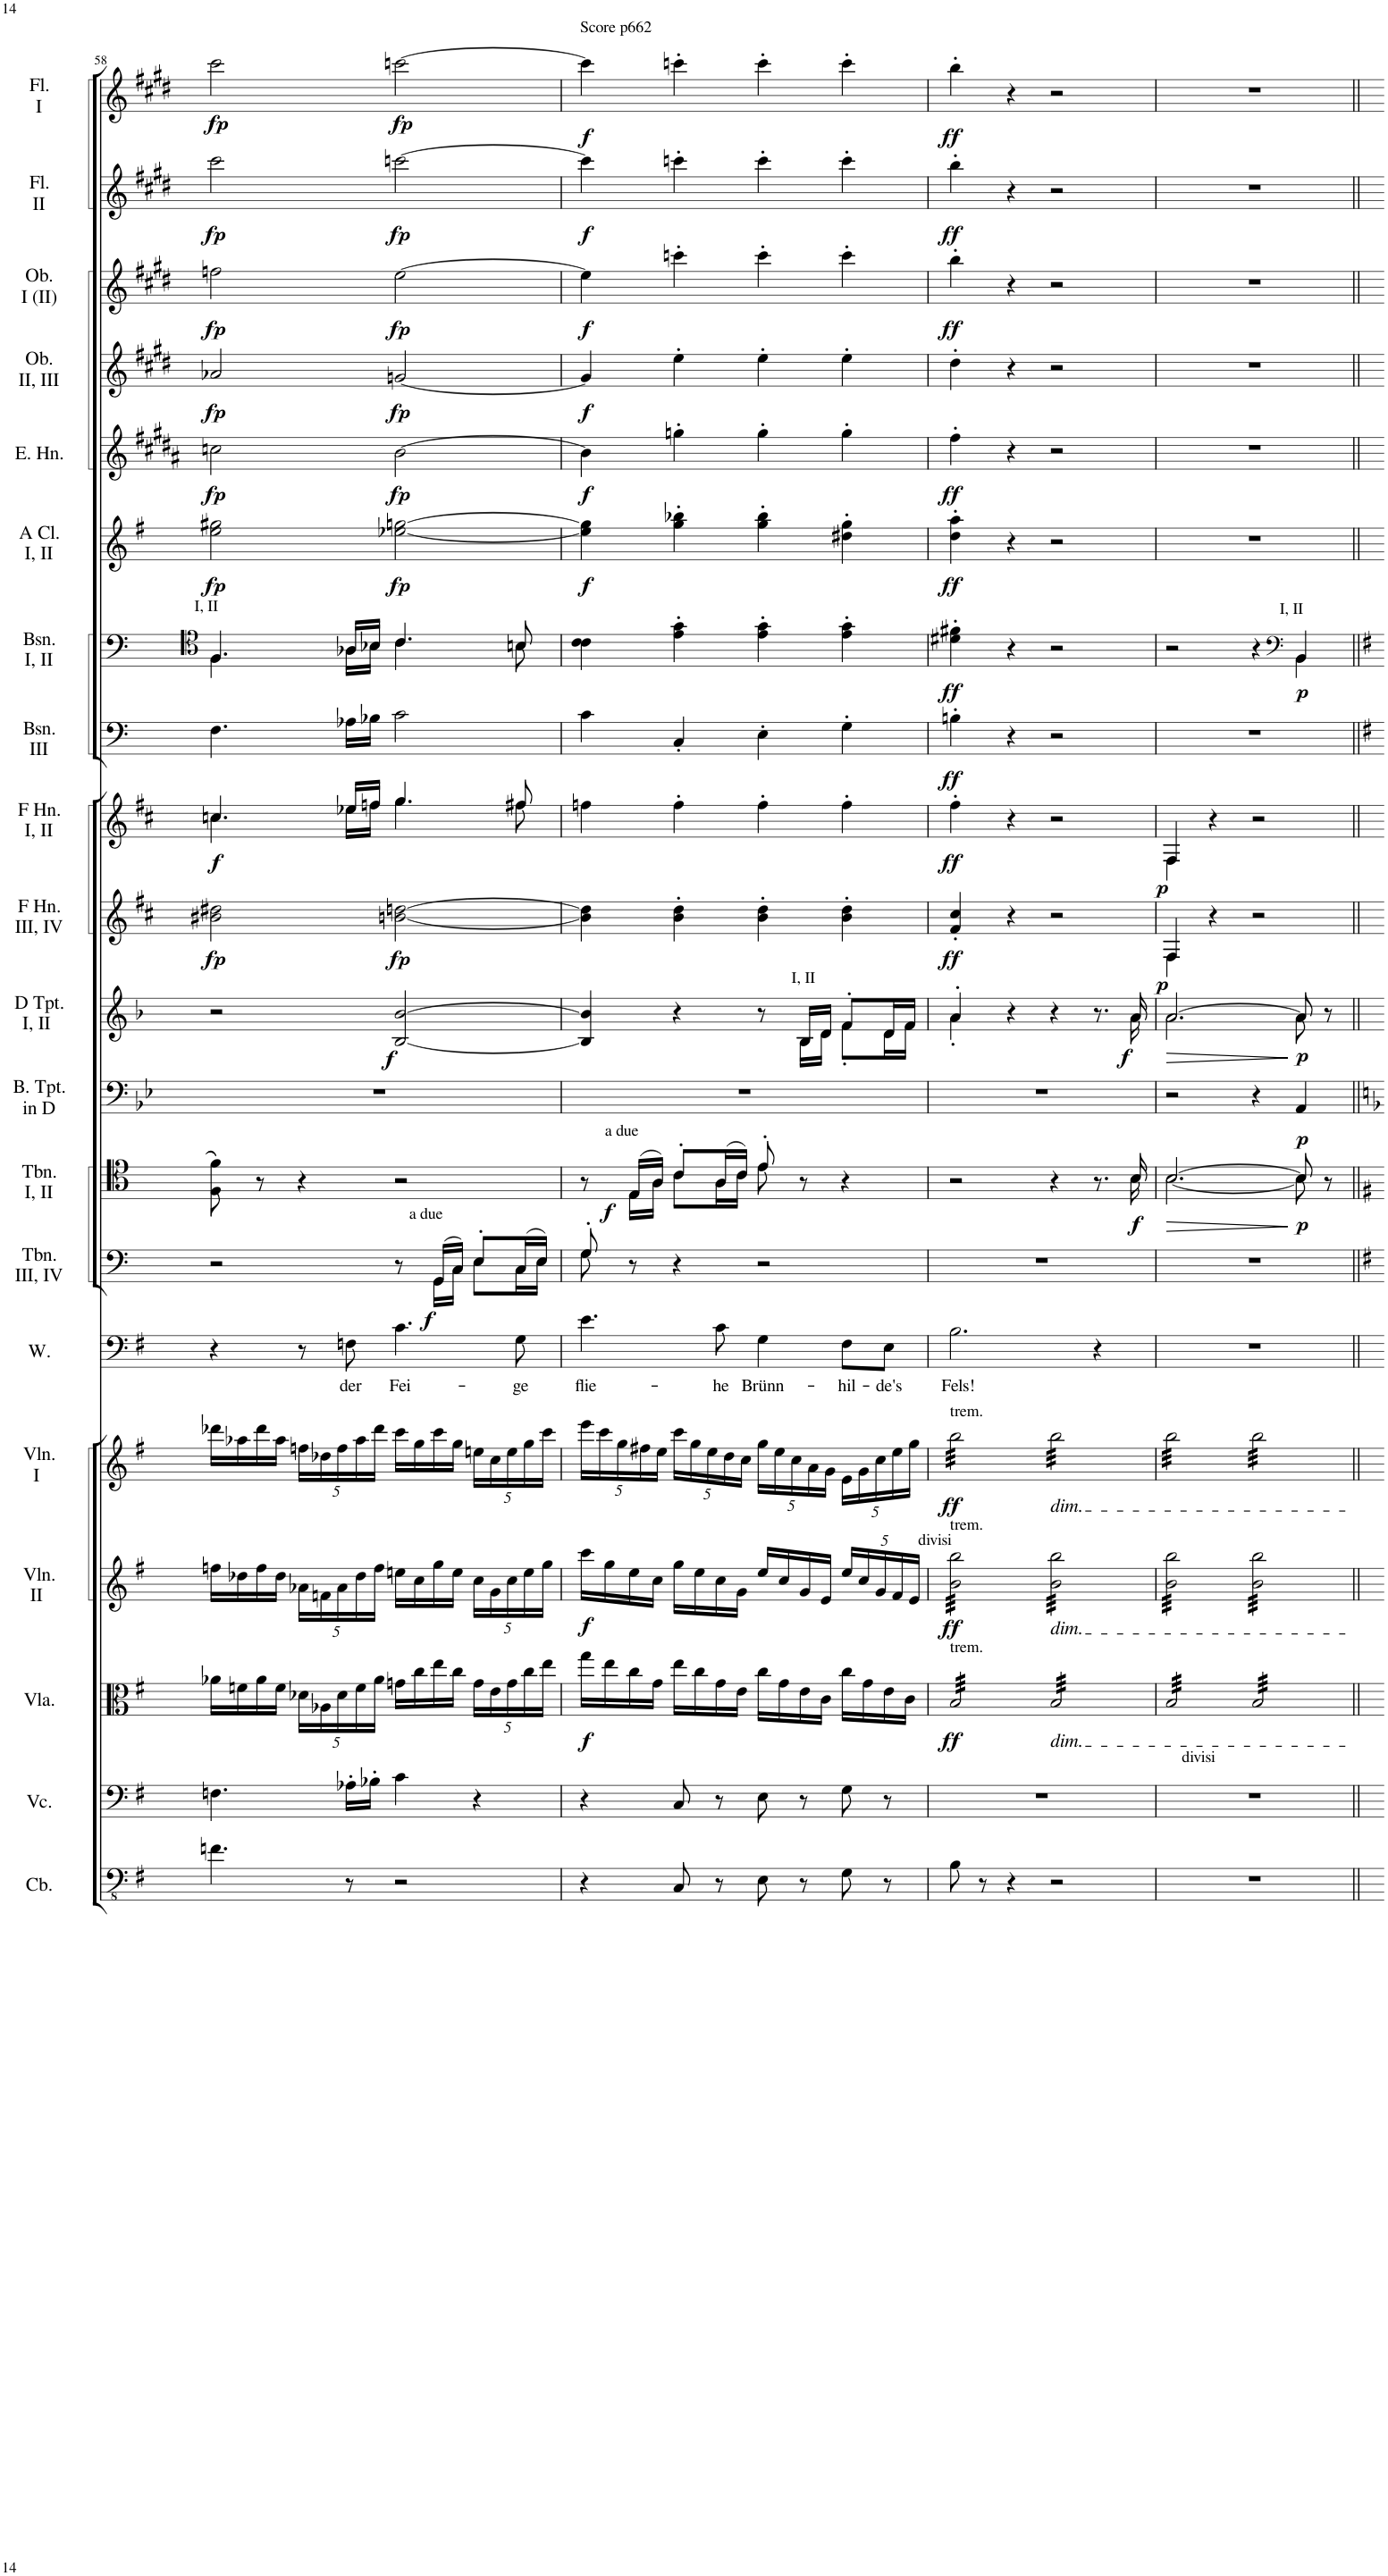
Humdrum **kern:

**kern	**text	**kern	**kern	**kern	**dynam	**kern	**dynam	**kern	**dynam	**kern	**text	**kern	**dynam	**kern	**dynam	**kern	**dynam	**kern	**dynam	**kern	**dynam	**kern	**dynam	**kern	**dynam	**kern	**dynam	**kern	**dynam	**kern	**dynam	**kern	**dynam	**kern	**dynam	**kern	**dynam	**kern	**dynam
*part21	*part21	*part20	*part19	*part18	*part18	*part17	*part17	*part16	*part16	*part15	*part15	*part14	*part14	*part13	*part13	*part12	*part12	*part11	*part11	*part10	*part10	*part9	*part9	*part8	*part8	*part7	*part7	*part6	*part6	*part5	*part5	*part4	*part4	*part3	*part3	*part2	*part2	*part1	*part1
*staff21	*staff21	*staff20	*staff19	*staff18	*staff18	*staff17	*staff17	*staff16	*staff16	*staff15	*staff15	*staff14	*staff14	*staff13	*staff13	*staff12	*staff12	*staff11	*staff11	*staff10	*staff10	*staff9	*staff9	*staff8	*staff8	*staff7	*staff7	*staff6	*staff6	*staff5	*staff5	*staff4	*staff4	*staff3	*staff3	*staff2	*staff2	*staff1	*staff1
*I"Bassoon (Wotan)	*	*I"Contrabass	*I"Violoncello	*I"Viola	*	*I"Violin II	*	*I"Violin I	*	*I"Wotan	*	*I"Trombone III, IV	*	*I"Trombone I, II	*	*I"Bass Trumpet in D	*	*I"D Trumpet I, II	*	*I"Horn in F III, IV	*	*I"Horn in F I, II	*	*I"Bassoon III	*	*I"Bassoon I, II	*	*I"Clarinet in A I, II	*	*I"English Horn	*	*I"Oboe II, III	*	*I"Oboe I (II)	*	*I"Flute II	*	*I"Flute I	*
*I'Bsn. (W)	*	*I'Cb.	*I'Vc.	*I'Vla.	*	*I'Vln. II	*	*I'Vln. I	*	*I'W.	*	*I'Tbn. III, IV	*	*I'Tbn. I, II	*	*I'B. Tpt. in D	*	*I'D Tpt. I, II	*	*	*	*	*	*I'Bsn. III	*	*I'Bsn. I, II	*	*	*	*I'E. Hn.	*	*I'Ob. II, III	*	*I'Ob. I (II)	*	*I'Fl. II	*	*I'Fl. I	*
!!LO:PB:g=z
*clefF4	*	*clefFv4	*clefF4	*clefC3	*	*clefG2	*	*clefG2	*	*clefF4	*	*clefF4	*	*clefC4	*	*clefF4	*	*clefG2	*	*clefG2	*	*clefG2	*	*clefF4	*	*clefC4	*	*clefG2	*	*clefG2	*	*clefG2	*	*clefG2	*	*clefG2	*	*clefG2	*
*	*	*	*	*	*	*	*	*	*	*	*	*	*	*	*	*Trd-1c-2	*	*Trd-1c-2	*	*Trd4c7	*	*Trd4c7	*	*	*	*	*	*Trd2c3	*	*Trd4c7	*	*	*	*	*	*	*	*	*
*k[f#c#g#d#]	*	*k[f#]	*k[f#]	*k[f#]	*	*k[f#]	*	*k[f#]	*	*k[f#]	*	*k[]	*	*k[]	*	*k[b-e-]	*	*k[b-]	*	*k[f#c#]	*	*k[f#c#]	*	*k[]	*	*k[]	*	*k[f#]	*	*k[f#c#g#d#a#]	*	*k[f#c#g#d#]	*	*k[f#c#g#d#]	*	*k[f#c#g#d#]	*	*k[f#c#g#d#]	*
*M4/4	*	*M4/4	*M4/4	*M4/4	*	*M4/4	*	*M4/4	*	*M4/4	*	*M4/4	*	*M4/4	*	*M4/4	*	*M4/4	*	*M4/4	*	*M4/4	*	*M4/4	*	*M4/4	*	*M4/4	*	*M4/4	*	*M4/4	*	*M4/4	*	*M4/4	*	*M4/4	*
*met(c)	*	*met(c)	*met(c)	*met(c)	*	*met(c)	*	*met(c)	*	*met(c)	*	*met(c)	*	*met(c)	*	*met(c)	*	*met(c)	*	*met(c)	*	*met(c)	*	*met(c)	*	*met(c)	*	*met(c)	*	*met(c)	*	*met(c)	*	*met(c)	*	*met(c)	*	*met(c)	*
=58	=58	=58	=58	=58	=58	=58	=58	=58	=58	=58	=58	=58	=58	=58	=58	=58	=58	=58	=58	=58	=58	=58	=58	=58	=58	=58	=58	=58	=58	=58	=58	=58	=58	=58	=58	=58	=58	=58	=58
*	*	*	*	*	*	*	*	*	*	*	*	*^	*	*	*	*	*	*	*	*	*	*^	*	*	*	*^	*	*	*	*	*	*	*	*	*	*	*	*	*
!	!	!	!	!	!	!	!	!	!	!	!	!	!	!	!	!	!	!	!	!	!	!	!	!	!	!	!	!LO:TX:a:t=I, II	!	!	!	!	!	!	!	!	!	!	!	!	!	!
!	!	!	!	!	!	!	!	!	!	!	!	!	!	!	!	!	!	!	!	!	!	!LO:DY:b	!	!	!LO:DY:b	!	!	!	!	!	!	!LO:DY:b	!	!LO:DY:b	!	!LO:DY:b	!	!LO:DY:b	!	!LO:DY:b	!	!LO:DY:b
4r	.	4.Fn\	4.Fn\	16a-X\LL	.	16ffn\LL	.	16ddd-X\LL	.	4r	.	2r	2ryy	.	8F\ 8f\	.	1r	.	2r	.	2b#X\ 2dd#X\	fp	4.ccn/	4.cc\	f	4.F\	.	4.F/	4.F\	.	2ee\ 2gg#X\	fp	2ccn\	fp	2a-X/	fp	2ffn\	fp	2ccc#\	fp	2ccc#\	fp
.	.	.	.	16fn\	.	16dd-X\	.	16aa-X\	.	.	.	.	.	.	.	.	.	.	.	.	.	.	.	.	.	.	.	.	.	.	.	.	.	.	.	.	.	.	.	.	.	.
.	.	.	.	16a-\	.	16ff\	.	16ddd-\	.	.	.	.	.	.	8r	.	.	.	.	.	.	.	.	.	.	.	.	.	.	.	.	.	.	.	.	.	.	.	.	.	.	.
.	.	.	.	16f\JJ	.	16dd-\JJ	.	16aa-\JJ	.	.	.	.	.	.	.	.	.	.	.	.	.	.	.	.	.	.	.	.	.	.	.	.	.	.	.	.	.	.	.	.	.	.
*	*	*	*	*Xbrackettup	*	*Xbrackettup	*	*Xbrackettup	*	*	*	*	*	*	*	*	*	*	*	*	*	*	*	*	*	*	*	*	*	*	*	*	*	*	*	*	*	*	*	*	*	*
8r	.	.	.	20d-X\LL	.	20a-X\LL	.	20ffn\LL	.	8r	.	.	.	.	4r	.	.	.	.	.	.	.	.	.	.	.	.	.	.	.	.	.	.	.	.	.	.	.	.	.	.	.
.	.	.	.	20A-X\	.	20fn\	.	20dd-X\	.	.	.	.	.	.	.	.	.	.	.	.	.	.	.	.	.	.	.	.	.	.	.	.	.	.	.	.	.	.	.	.	.	.
.	.	.	.	20d-\	.	20a-\	.	20ff\	.	.	.	.	.	.	.	.	.	.	.	.	.	.	.	.	.	.	.	.	.	.	.	.	.	.	.	.	.	.	.	.	.	.
!	!	!	!	!	!	!	!	!	!	!	!LO:LY:b	!	!	!	!	!	!	!	!	!	!	!	!	!	!	!	!	!	!	!	!	!	!	!	!	!	!	!	!	!	!	!
8Fn	der	8r	16A-X'\LL	.	.	.	.	.	.	8Fn\	der	.	.	.	.	.	.	.	.	.	.	.	16ee-X/LL	16ee-\LL	.	16A-X\LL	.	16A-X/LL	16A-\LL	.	.	.	.	.	.	.	.	.	.	.	.	.
.	.	.	.	20f\	.	20dd-\	.	20aa-\	.	.	.	.	.	.	.	.	.	.	.	.	.	.	.	.	.	.	.	.	.	.	.	.	.	.	.	.	.	.	.	.	.	.
.	.	.	16B-X'\JJ	.	.	.	.	.	.	.	.	.	.	.	.	.	.	.	.	.	.	.	16ffn/JJ	16ff\JJ	.	16B-X\JJ	.	16B-X/JJ	16B-\JJ	.	.	.	.	.	.	.	.	.	.	.	.	.
.	.	.	.	20a-\JJ	.	20ff\JJ	.	20ddd-\JJ	.	.	.	.	.	.	.	.	.	.	.	.	.	.	.	.	.	.	.	.	.	.	.	.	.	.	.	.	.	.	.	.	.	.
!	!	!	!	!	!	!	!	!	!	!	!LO:LY:b	!	!	!	!	!	!	!	!	!LO:DY:b	!	!LO:DY:b	!	!	!	!	!	!	!	!	!	!LO:DY:b	!	!LO:DY:b	!	!LO:DY:b	!	!LO:DY:b	!	!LO:DY:b	!	!LO:DY:b
4.cn	Fei-	2r	4c\	16gn\LL	.	16een\LL	.	16ccc\LL	.	4.c\	Fei-	8r	8ryy	.	2r	.	.	.	[2B-/ [2b-/	f	[2bn\ [2ddn\	fp	4.gg/	4.gg\	.	2c\	.	4.c/	4.c\	.	[2ee-X\ [2ggn\	fp	[2b\	fp	[2gn/	fp	[2ee\	fp	[2cccn\	fp	[2cccn\	fp
.	.	.	.	16cc\	.	16cc\	.	16gg\	.	.	.	.	.	.	.	.	.	.	.	.	.	.	.	.	.	.	.	.	.	.	.	.	.	.	.	.	.	.	.	.	.	.
!	!	!	!	!	!	!	!	!	!	!	!	!LO:TX:a:t=a due	!	!	!	!	!	!	!	!	!	!	!	!	!	!	!	!	!	!	!	!	!	!	!	!	!	!	!	!	!	!
!	!	!	!	!	!	!	!	!	!	!	!	!	!	!LO:DY:b	!	!	!	!	!	!	!	!	!	!	!	!	!	!	!	!	!	!	!	!	!	!	!	!	!	!	!	!
.	.	.	.	16ee\	.	16gg\	.	16ccc\	.	.	.	(16GG/LL	16GG\LL	f	.	.	.	.	.	.	.	.	.	.	.	.	.	.	.	.	.	.	.	.	.	.	.	.	.	.	.	.
.	.	.	.	16cc\JJ	.	16ee\JJ	.	16gg\JJ	.	.	.	16C/JJ)	16C\JJ	.	.	.	.	.	.	.	.	.	.	.	.	.	.	.	.	.	.	.	.	.	.	.	.	.	.	.	.	.
.	.	.	4r	20g\LL	.	20cc\LL	.	20een\LL	.	.	.	8E'/L	8E\L	.	.	.	.	.	.	.	.	.	.	.	.	.	.	.	.	.	.	.	.	.	.	.	.	.	.	.	.	.
.	.	.	.	20e\	.	20g\	.	20cc\	.	.	.	.	.	.	.	.	.	.	.	.	.	.	.	.	.	.	.	.	.	.	.	.	.	.	.	.	.	.	.	.	.	.
.	.	.	.	20g\	.	20cc\	.	20ee\	.	.	.	.	.	.	.	.	.	.	.	.	.	.	.	.	.	.	.	.	.	.	.	.	.	.	.	.	.	.	.	.	.	.
!	!	!	!	!	!	!	!	!	!	!	!LO:LY:b	!	!	!	!	!	!	!	!	!	!	!	!	!	!	!	!	!	!	!	!	!	!	!	!	!	!	!	!	!	!	!
8Gn	-ge	.	.	.	.	.	.	.	.	8G\	-ge	(16C/L	16C\L	.	.	.	.	.	.	.	.	.	8ff#X/	8ff#\	.	.	.	8Bn/	8B\	.	.	.	.	.	.	.	.	.	.	.	.	.
.	.	.	.	20cc\	.	20ee\	.	20gg\	.	.	.	.	.	.	.	.	.	.	.	.	.	.	.	.	.	.	.	.	.	.	.	.	.	.	.	.	.	.	.	.	.	.
.	.	.	.	.	.	.	.	.	.	.	.	16E/JJ)	16E\JJ	.	.	.	.	.	.	.	.	.	.	.	.	.	.	.	.	.	.	.	.	.	.	.	.	.	.	.	.	.
.	.	.	.	20ee\JJ	.	20gg\JJ	.	20ccc\JJ	.	.	.	.	.	.	.	.	.	.	.	.	.	.	.	.	.	.	.	.	.	.	.	.	.	.	.	.	.	.	.	.	.	.
*	*	*	*	*	*	*	*	*	*	*	*	*	*	*	*	*	*	*	*	*	*	*	*v	*v	*	*	*	*v	*v	*	*	*	*	*	*	*	*	*	*	*	*	*
=59	=59	=59	=59	=59	=59	=59	=59	=59	=59	=59	=59	=59	=59	=59	=59	=59	=59	=59	=59	=59	=59	=59	=59	=59	=59	=59	=59	=59	=59	=59	=59	=59	=59	=59	=59	=59	=59	=59	=59	=59
!	!	!	!	!	!LO:DY:b	!	!LO:DY:b	!	!	!	!LO:LY:b	!	!	!	!	!	!	!	!	!	!	!	!	!	!	!	!	!	!	!LO:DY:b	!	!LO:DY:b	!	!LO:DY:b	!	!LO:DY:b	!	!LO:DY:b	!	!LO:DY:b
*	*	*	*	*	*	*	*	*	*	*	*	*	*	*	*^	*	*	*	*^	*	*	*	*	*	*	*	*	*	*	*	*	*	*	*	*	*	*	*	*	*
4.e	flie-	4r	4r	16gg\LL	f	16ccc\LL	f	20eee\LL	.	4.e\	flie-	8G'/	8G\	.	8r	8ryy	.	1r	.	4B-/] 4b-/]	4ryy	.	4b\] 4dd\]	.	4ffn\	.	4c\	.	4c\ 4c\	.	4ee-\] 4gg\]	f	4b\]	f	4g/]	f	4ee\]	f	4ccc\]	f	4ccc\]	f
.	.	.	.	.	.	.	.	20ccc\	.	.	.	.	.	.	.	.	.	.	.	.	.	.	.	.	.	.	.	.	.	.	.	.	.	.	.	.	.	.	.	.	.	.
.	.	.	.	16ee\	.	16gg\	.	.	.	.	.	.	.	.	.	.	.	.	.	.	.	.	.	.	.	.	.	.	.	.	.	.	.	.	.	.	.	.	.	.	.	.
.	.	.	.	.	.	.	.	20gg\	.	.	.	.	.	.	.	.	.	.	.	.	.	.	.	.	.	.	.	.	.	.	.	.	.	.	.	.	.	.	.	.	.	.
!	!	!	!	!	!	!	!	!	!	!	!	!	!	!	!LO:TX:a:t=a due	!	!	!	!	!	!	!	!	!	!	!	!	!	!	!	!	!	!	!	!	!	!	!	!	!	!	!
!	!	!	!	!	!	!	!	!	!	!	!	!	!	!	!	!	!LO:DY:b	!	!	!	!	!	!	!	!	!	!	!	!	!	!	!	!	!	!	!	!	!	!	!	!	!
.	.	.	.	16cc\	.	16ee\	.	.	.	.	.	8r	8ryy	.	(16E/LL	16E\LL	f	.	.	.	.	.	.	.	.	.	.	.	.	.	.	.	.	.	.	.	.	.	.	.	.	.
.	.	.	.	.	.	.	.	20ff#X\	.	.	.	.	.	.	.	.	.	.	.	.	.	.	.	.	.	.	.	.	.	.	.	.	.	.	.	.	.	.	.	.	.	.
.	.	.	.	16g\JJ	.	16cc\JJ	.	.	.	.	.	.	.	.	16A/JJ)	16A\JJ	.	.	.	.	.	.	.	.	.	.	.	.	.	.	.	.	.	.	.	.	.	.	.	.	.	.
.	.	.	.	.	.	.	.	20ee\JJ	.	.	.	.	.	.	.	.	.	.	.	.	.	.	.	.	.	.	.	.	.	.	.	.	.	.	.	.	.	.	.	.	.	.
.	.	8CC/	8C/	16ee\LL	.	16gg\LL	.	20ccc\LL	.	.	.	4r	4ryy	.	8c'/L	8c\L	.	.	.	4r	4ryy	.	4b\' 4dd\'	.	4ff'\	.	4C'/	.	4e\' 4g\'	.	4gg\' 4bb-X\'	.	4ggn'\	.	4ee'\	.	4cccn'\	.	4cccn'\	.	4cccn'\	.
.	.	.	.	.	.	.	.	20gg\	.	.	.	.	.	.	.	.	.	.	.	.	.	.	.	.	.	.	.	.	.	.	.	.	.	.	.	.	.	.	.	.	.	.
.	.	.	.	16cc\	.	16ee\	.	.	.	.	.	.	.	.	.	.	.	.	.	.	.	.	.	.	.	.	.	.	.	.	.	.	.	.	.	.	.	.	.	.	.	.
.	.	.	.	.	.	.	.	20ee\	.	.	.	.	.	.	.	.	.	.	.	.	.	.	.	.	.	.	.	.	.	.	.	.	.	.	.	.	.	.	.	.	.	.
!	!	!	!	!	!	!	!	!	!	!	!LO:LY:b	!	!	!	!	!	!	!	!	!	!	!	!	!	!	!	!	!	!	!	!	!	!	!	!	!	!	!	!	!	!	!
8cn	-he	8r	8r	16g\	.	16cc\	.	.	.	8c\	-he	.	.	.	(16A/L	16A\L	.	.	.	.	.	.	.	.	.	.	.	.	.	.	.	.	.	.	.	.	.	.	.	.	.	.
.	.	.	.	.	.	.	.	20dd\	.	.	.	.	.	.	.	.	.	.	.	.	.	.	.	.	.	.	.	.	.	.	.	.	.	.	.	.	.	.	.	.	.	.
.	.	.	.	16e\JJ	.	16g\JJ	.	.	.	.	.	.	.	.	16c/JJ)	16c\JJ	.	.	.	.	.	.	.	.	.	.	.	.	.	.	.	.	.	.	.	.	.	.	.	.	.	.
.	.	.	.	.	.	.	.	20cc\JJ	.	.	.	.	.	.	.	.	.	.	.	.	.	.	.	.	.	.	.	.	.	.	.	.	.	.	.	.	.	.	.	.	.	.
!	!	!	!	!	!	!	!	!	!	!	!LO:LY:b	!	!	!	!	!	!	!	!	!	!	!	!	!	!	!	!	!	!	!	!	!	!	!	!	!	!	!	!	!	!	!
4Gn	Brünn-	8EE\	8E\	16cc\LL	.	16ee/LL	.	20gg\LL	.	4G\	Brünn-	2r	2ryy	.	8e'/	8e\	.	.	.	8r	8ryy	.	4b\' 4dd\'	.	4ff'\	.	4E'\	.	4e\' 4g\'	.	4gg\' 4bb-\'	.	4gg'\	.	4ee'\	.	4ccc'\	.	4ccc'\	.	4ccc'\	.
.	.	.	.	.	.	.	.	20ee\	.	.	.	.	.	.	.	.	.	.	.	.	.	.	.	.	.	.	.	.	.	.	.	.	.	.	.	.	.	.	.	.	.	.
.	.	.	.	16g\	.	16cc/	.	.	.	.	.	.	.	.	.	.	.	.	.	.	.	.	.	.	.	.	.	.	.	.	.	.	.	.	.	.	.	.	.	.	.	.
.	.	.	.	.	.	.	.	20cc\	.	.	.	.	.	.	.	.	.	.	.	.	.	.	.	.	.	.	.	.	.	.	.	.	.	.	.	.	.	.	.	.	.	.
!	!	!	!	!	!	!	!	!	!	!	!	!	!	!	!	!	!	!	!	!LO:TX:a:t=I, II	!	!	!	!	!	!	!	!	!	!	!	!	!	!	!	!	!	!	!	!	!	!
.	.	8r	8r	16e\	.	16g/	.	.	.	.	.	.	.	.	8r	8ryy	.	.	.	16B-/LL	16B-\LL	.	.	.	.	.	.	.	.	.	.	.	.	.	.	.	.	.	.	.	.	.
.	.	.	.	.	.	.	.	20a\	.	.	.	.	.	.	.	.	.	.	.	.	.	.	.	.	.	.	.	.	.	.	.	.	.	.	.	.	.	.	.	.	.	.
.	.	.	.	16c\JJ	.	16e/JJ	.	.	.	.	.	.	.	.	.	.	.	.	.	16d/JJ	16d\JJ	.	.	.	.	.	.	.	.	.	.	.	.	.	.	.	.	.	.	.	.	.
.	.	.	.	.	.	.	.	20g\JJ	.	.	.	.	.	.	.	.	.	.	.	.	.	.	.	.	.	.	.	.	.	.	.	.	.	.	.	.	.	.	.	.	.	.
!	!	!	!	!	!	!	!	!	!	!	!LO:LY:b	!	!	!	!	!	!	!	!	!	!	!	!	!	!	!	!	!	!	!	!	!	!	!	!	!	!	!	!	!	!	!
8F#\L	-hil-	8GG\	8G\	16cc\LL	.	20ee/LL	.	20e\LL	.	8F#\L	-hil-	.	.	.	4r	4ryy	.	.	.	8f'/L	8f'\L	.	4b\' 4dd\'	.	4ff'\	.	4G'\	.	4e\' 4g\'	.	4dd#X\' 4gg\'	.	4gg'\	.	4ee'\	.	4ccc'\	.	4ccc'\	.	4ccc'\	.
.	.	.	.	.	.	20cc/	.	20g\	.	.	.	.	.	.	.	.	.	.	.	.	.	.	.	.	.	.	.	.	.	.	.	.	.	.	.	.	.	.	.	.	.	.
.	.	.	.	16g\	.	.	.	.	.	.	.	.	.	.	.	.	.	.	.	.	.	.	.	.	.	.	.	.	.	.	.	.	.	.	.	.	.	.	.	.	.	.
.	.	.	.	.	.	20g/	.	20cc\	.	.	.	.	.	.	.	.	.	.	.	.	.	.	.	.	.	.	.	.	.	.	.	.	.	.	.	.	.	.	.	.	.	.
!	!	!	!	!	!	!	!	!	!	!	!LO:LY:b	!	!	!	!	!	!	!	!	!	!	!	!	!	!	!	!	!	!	!	!	!	!	!	!	!	!	!	!	!	!	!
8E\J	-de's	8r	8r	16e\	.	.	.	.	.	8E\J	-de's	.	.	.	.	.	.	.	.	16d/L	16d\L	.	.	.	.	.	.	.	.	.	.	.	.	.	.	.	.	.	.	.	.	.
.	.	.	.	.	.	20f#/	.	20ee\	.	.	.	.	.	.	.	.	.	.	.	.	.	.	.	.	.	.	.	.	.	.	.	.	.	.	.	.	.	.	.	.	.	.
.	.	.	.	16c\JJ	.	.	.	.	.	.	.	.	.	.	.	.	.	.	.	16f/JJ	16f\JJ	.	.	.	.	.	.	.	.	.	.	.	.	.	.	.	.	.	.	.	.	.
.	.	.	.	.	.	20e/JJ	.	20gg\JJ	.	.	.	.	.	.	.	.	.	.	.	.	.	.	.	.	.	.	.	.	.	.	.	.	.	.	.	.	.	.	.	.	.	.
*	*	*	*	*	*	*	*	*	*	*	*	*v	*v	*	*	*	*	*	*	*	*	*	*	*	*	*	*	*	*	*	*	*	*	*	*	*	*	*	*	*	*	*
=60	=60	=60	=60	=60	=60	=60	=60	=60	=60	=60	=60	=60	=60	=60	=60	=60	=60	=60	=60	=60	=60	=60	=60	=60	=60	=60	=60	=60	=60	=60	=60	=60	=60	=60	=60	=60	=60	=60	=60	=60	=60
*	*	*	*	*^	*	*^	*	*^	*	*	*	*	*	*	*	*	*	*	*	*	*	*	*	*	*	*	*	*	*	*	*	*	*	*	*	*	*	*	*	*	*
!	!	!	!	!	!	!	!	!	!	!LO:TX:a:t=trem.	!	!	!	!	!	!	!	!	!	!	!	!	!	!	!	!	!	!	!	!	!	!	!	!	!	!	!	!	!	!	!	!	!	!
!	!	!	!	!	!	!	!LO:TX:a:t=divisi	!	!	!	!	!	!	!	!	!	!	!	!	!	!	!	!	!	!	!	!	!	!	!	!	!	!	!	!	!	!	!	!	!	!	!	!	!
!	!	!	!	!	!	!	!LO:TX:a:t=trem.	!	!	!	!	!	!	!	!	!	!	!	!	!	!	!	!	!	!	!	!	!	!	!	!	!	!	!	!	!	!	!	!	!	!	!	!	!
!	!	!	!	!LO:TX:a:t=trem.	!	!	!	!	!	!	!	!	!	!	!	!	!	!	!	!	!	!	!	!	!	!	!	!	!	!	!	!	!	!	!	!	!	!	!	!	!	!	!	!
!	!	!	!	!	!	!LO:DY:b	!	!	!LO:DY:b	!	!	!LO:DY:b	!	!LO:LY:b	!	!	!	!	!	!	!	!	!	!	!	!LO:DY:b	!	!LO:DY:b	!	!LO:DY:b	!	!LO:DY:b	!	!LO:DY:b	!	!LO:DY:b	!	!	!	!LO:DY:b	!	!LO:DY:b	!	!LO:DY:b
*	*	*	*	*tremolo	*	*	*	*	*	*	*	*	*	*	*	*	*	*	*	*	*	*	*	*	*	*	*	*	*	*	*	*	*	*	*	*	*	*	*	*	*	*	*	*
*	*	*	*	*	*	*	*tremolo	*	*	*	*	*	*	*	*	*	*	*	*	*	*	*	*	*	*	*	*	*	*	*	*	*	*	*	*	*	*	*	*	*	*	*	*	*
*	*	*	*	*	*	*	*	*	*	*tremolo	*	*	*	*	*	*	*	*	*	*	*	*	*	*	*	*	*	*	*	*	*	*	*	*	*	*	*	*	*	*	*	*	*	*
2.B	Fels!	8BB\	1r	32B/LLL	2B	ff	32b\ 32bb\LLL	2b 2bb	ff	32bb\LLL	2bb	ff	2.B\	Fels!	1r	.	2r	2ryy	.	1r	.	4a'/	4a'\	.	4f#/' 4cc#/'	ff	4ff#'\	ff	4Bn'\	ff	4d#X\' 4f#X\'	ff	4dd\' 4aa\'	ff	4ff#'\	ff	4dd#'\	.	4bb'\	ff	4bb'\	ff	4bb'\	ff
.	.	.	.	32B/	.	.	32b\ 32bb\	.	.	32bb\	.	.	.	.	.	.	.	.	.	.	.	.	.	.	.	.	.	.	.	.	.	.	.	.	.	.	.	.	.	.	.	.	.	.
.	.	.	.	32B/	.	.	32b\ 32bb\	.	.	32bb\	.	.	.	.	.	.	.	.	.	.	.	.	.	.	.	.	.	.	.	.	.	.	.	.	.	.	.	.	.	.	.	.	.	.
.	.	.	.	32B/	.	.	32b\ 32bb\	.	.	32bb\	.	.	.	.	.	.	.	.	.	.	.	.	.	.	.	.	.	.	.	.	.	.	.	.	.	.	.	.	.	.	.	.	.	.
.	.	8r	.	32B/	.	.	32b\ 32bb\	.	.	32bb\	.	.	.	.	.	.	.	.	.	.	.	.	.	.	.	.	.	.	.	.	.	.	.	.	.	.	.	.	.	.	.	.	.	.
.	.	.	.	32B/	.	.	32b\ 32bb\	.	.	32bb\	.	.	.	.	.	.	.	.	.	.	.	.	.	.	.	.	.	.	.	.	.	.	.	.	.	.	.	.	.	.	.	.	.	.
.	.	.	.	32B/	.	.	32b\ 32bb\	.	.	32bb\	.	.	.	.	.	.	.	.	.	.	.	.	.	.	.	.	.	.	.	.	.	.	.	.	.	.	.	.	.	.	.	.	.	.
.	.	.	.	32B/	.	.	32b\ 32bb\	.	.	32bb\	.	.	.	.	.	.	.	.	.	.	.	.	.	.	.	.	.	.	.	.	.	.	.	.	.	.	.	.	.	.	.	.	.	.
.	.	4r	.	32B/	.	.	32b\ 32bb\	.	.	32bb\	.	.	.	.	.	.	.	.	.	.	.	4r	4ryy	.	4r	.	4r	.	4r	.	4r	.	4r	.	4r	.	4r	.	4r	.	4r	.	4r	.
.	.	.	.	32B/	.	.	32b\ 32bb\	.	.	32bb\	.	.	.	.	.	.	.	.	.	.	.	.	.	.	.	.	.	.	.	.	.	.	.	.	.	.	.	.	.	.	.	.	.	.
.	.	.	.	32B/	.	.	32b\ 32bb\	.	.	32bb\	.	.	.	.	.	.	.	.	.	.	.	.	.	.	.	.	.	.	.	.	.	.	.	.	.	.	.	.	.	.	.	.	.	.
.	.	.	.	32B/	.	.	32b\ 32bb\	.	.	32bb\	.	.	.	.	.	.	.	.	.	.	.	.	.	.	.	.	.	.	.	.	.	.	.	.	.	.	.	.	.	.	.	.	.	.
.	.	.	.	32B/	.	.	32b\ 32bb\	.	.	32bb\	.	.	.	.	.	.	.	.	.	.	.	.	.	.	.	.	.	.	.	.	.	.	.	.	.	.	.	.	.	.	.	.	.	.
.	.	.	.	32B/	.	.	32b\ 32bb\	.	.	32bb\	.	.	.	.	.	.	.	.	.	.	.	.	.	.	.	.	.	.	.	.	.	.	.	.	.	.	.	.	.	.	.	.	.	.
.	.	.	.	32B/	.	.	32b\ 32bb\	.	.	32bb\	.	.	.	.	.	.	.	.	.	.	.	.	.	.	.	.	.	.	.	.	.	.	.	.	.	.	.	.	.	.	.	.	.	.
.	.	.	.	32B/JJJ	.	.	32b\ 32bb\JJJ	.	.	32bb\JJJ	.	.	.	.	.	.	.	.	.	.	.	.	.	.	.	.	.	.	.	.	.	.	.	.	.	.	.	.	.	.	.	.	.	.
!	!	!	!	!	!	!	!	!	!	!LO:TX:b:i:t=dim.	!	!	!	!	!	!	!	!	!	!	!	!	!	!	!	!	!	!	!	!	!	!	!	!	!	!	!	!	!	!	!	!	!	!
!	!	!	!	!	!	!	!LO:TX:b:i:t=dim.	!	!	!	!	!	!	!	!	!	!	!	!	!	!	!	!	!	!	!	!	!	!	!	!	!	!	!	!	!	!	!	!	!	!	!	!	!
!	!	!	!	!LO:TX:b:i:t=dim.	!	!	!	!	!	!	!	!	!	!	!	!	!	!	!	!	!	!	!	!	!	!	!	!	!	!	!	!	!	!	!	!	!	!	!	!	!	!	!	!
.	.	2r	.	32B/LLL	2B	.	32b\ 32bb\LLL	2b 2bb	.	32bb\LLL	2bb	.	.	.	.	.	4r	4ryy	.	.	.	4r	4ryy	.	2r	.	2r	.	2r	.	2r	.	2r	.	2r	.	2r	.	2r	.	2r	.	2r	.
.	.	.	.	32B/	.	.	32b\ 32bb\	.	.	32bb\	.	.	.	.	.	.	.	.	.	.	.	.	.	.	.	.	.	.	.	.	.	.	.	.	.	.	.	.	.	.	.	.	.	.
.	.	.	.	32B/	.	.	32b\ 32bb\	.	.	32bb\	.	.	.	.	.	.	.	.	.	.	.	.	.	.	.	.	.	.	.	.	.	.	.	.	.	.	.	.	.	.	.	.	.	.
.	.	.	.	32B/	.	.	32b\ 32bb\	.	.	32bb\	.	.	.	.	.	.	.	.	.	.	.	.	.	.	.	.	.	.	.	.	.	.	.	.	.	.	.	.	.	.	.	.	.	.
.	.	.	.	32B/	.	.	32b\ 32bb\	.	.	32bb\	.	.	.	.	.	.	.	.	.	.	.	.	.	.	.	.	.	.	.	.	.	.	.	.	.	.	.	.	.	.	.	.	.	.
.	.	.	.	32B/	.	.	32b\ 32bb\	.	.	32bb\	.	.	.	.	.	.	.	.	.	.	.	.	.	.	.	.	.	.	.	.	.	.	.	.	.	.	.	.	.	.	.	.	.	.
.	.	.	.	32B/	.	.	32b\ 32bb\	.	.	32bb\	.	.	.	.	.	.	.	.	.	.	.	.	.	.	.	.	.	.	.	.	.	.	.	.	.	.	.	.	.	.	.	.	.	.
.	.	.	.	32B/	.	.	32b\ 32bb\	.	.	32bb\	.	.	.	.	.	.	.	.	.	.	.	.	.	.	.	.	.	.	.	.	.	.	.	.	.	.	.	.	.	.	.	.	.	.
4r	.	.	.	32B/	.	.	32b\ 32bb\	.	.	32bb\	.	.	4r	.	.	.	8.r	8.ryy	.	.	.	8.r	8.ryy	.	.	.	.	.	.	.	.	.	.	.	.	.	.	.	.	.	.	.	.	.
.	.	.	.	32B/	.	.	32b\ 32bb\	.	.	32bb\	.	.	.	.	.	.	.	.	.	.	.	.	.	.	.	.	.	.	.	.	.	.	.	.	.	.	.	.	.	.	.	.	.	.
.	.	.	.	32B/	.	.	32b\ 32bb\	.	.	32bb\	.	.	.	.	.	.	.	.	.	.	.	.	.	.	.	.	.	.	.	.	.	.	.	.	.	.	.	.	.	.	.	.	.	.
.	.	.	.	32B/	.	.	32b\ 32bb\	.	.	32bb\	.	.	.	.	.	.	.	.	.	.	.	.	.	.	.	.	.	.	.	.	.	.	.	.	.	.	.	.	.	.	.	.	.	.
.	.	.	.	32B/	.	.	32b\ 32bb\	.	.	32bb\	.	.	.	.	.	.	.	.	.	.	.	.	.	.	.	.	.	.	.	.	.	.	.	.	.	.	.	.	.	.	.	.	.	.
.	.	.	.	32B/	.	.	32b\ 32bb\	.	.	32bb\	.	.	.	.	.	.	.	.	.	.	.	.	.	.	.	.	.	.	.	.	.	.	.	.	.	.	.	.	.	.	.	.	.	.
!	!	!	!	!	!	!	!	!	!	!	!	!	!	!	!	!	!	!	!LO:DY:b	!	!	!	!	!LO:DY:b	!	!	!	!	!	!	!	!	!	!	!	!	!	!	!	!	!	!	!	!
.	.	.	.	32B/	.	.	32b\ 32bb\	.	.	32bb\	.	.	.	.	.	.	16B/	16B\	f	.	.	16a/	16a\	f	.	.	.	.	.	.	.	.	.	.	.	.	.	.	.	.	.	.	.	.
.	.	.	.	32B/JJJ	.	.	32b\ 32bb\JJJ	.	.	32bb\JJJ	.	.	.	.	.	.	.	.	.	.	.	.	.	.	.	.	.	.	.	.	.	.	.	.	.	.	.	.	.	.	.	.	.	.
=61	=61	=61	=61	=61	=61	=61	=61	=61	=61	=61	=61	=61	=61	=61	=61	=61	=61	=61	=61	=61	=61	=61	=61	=61	=61	=61	=61	=61	=61	=61	=61	=61	=61	=61	=61	=61	=61	=61	=61	=61	=61	=61	=61	=61
*	*	*	*	*	*	*	*	*	*	*	*	*	*	*	*	*	*	*	*	*	*	*	*	*	*^	*	*^	*	*	*	*^	*	*	*	*	*	*	*	*	*	*	*	*	*
!	!	!	!LO:TX:a:t=divisi	!	!	!	!	!	!	!	!	!	!	!	!	!	!	!	!	!	!	!	!	!	!	!	!	!	!	!	!	!	!	!	!	!	!	!	!	!	!	!	!	!	!	!	!
!	!	!	!	!	!	!	!	!	!	!	!	!	!	!	!	!	!	!	!	!	!	!	!	!	!	!	!LO:DY:b	!	!	!LO:DY:b	!	!	!	!	!	!	!	!	!	!	!	!	!	!	!	!	!
1r	.	1r	1r	32B/LLL	2B	.	32b\ 32bb\LLL	2b 2bb	.	32bb\LLL	2bb	.	1r	.	1r	.	[2.B/	[2.B\	.	2r	.	[2.a/	2.a\	.	4F#/	4F#\	p	4F#/	4F#\	p	1r	.	2r	2ryy	.	1r	.	1r	.	1r	.	1r	.	1r	.	1r	.
.	.	.	.	32B/	.	.	32b\ 32bb\	.	.	32bb\	.	.	.	.	.	.	.	.	.	.	.	.	.	.	.	.	.	.	.	.	.	.	.	.	.	.	.	.	.	.	.	.	.	.	.	.	.
.	.	.	.	32B/	.	.	32b\ 32bb\	.	.	32bb\	.	.	.	.	.	.	.	.	.	.	.	.	.	.	.	.	.	.	.	.	.	.	.	.	.	.	.	.	.	.	.	.	.	.	.	.	.
.	.	.	.	32B/	.	.	32b\ 32bb\	.	.	32bb\	.	.	.	.	.	.	.	.	.	.	.	.	.	.	.	.	.	.	.	.	.	.	.	.	.	.	.	.	.	.	.	.	.	.	.	.	.
.	.	.	.	32B/	.	.	32b\ 32bb\	.	.	32bb\	.	.	.	.	.	.	.	.	.	.	.	.	.	.	.	.	.	.	.	.	.	.	.	.	.	.	.	.	.	.	.	.	.	.	.	.	.
.	.	.	.	32B/	.	.	32b\ 32bb\	.	.	32bb\	.	.	.	.	.	.	.	.	.	.	.	.	.	.	.	.	.	.	.	.	.	.	.	.	.	.	.	.	.	.	.	.	.	.	.	.	.
.	.	.	.	32B/	.	.	32b\ 32bb\	.	.	32bb\	.	.	.	.	.	.	.	.	.	.	.	.	.	.	.	.	.	.	.	.	.	.	.	.	.	.	.	.	.	.	.	.	.	.	.	.	.
.	.	.	.	32B/	.	.	32b\ 32bb\	.	.	32bb\	.	.	.	.	.	.	.	.	.	.	.	.	.	.	.	.	.	.	.	.	.	.	.	.	.	.	.	.	.	.	.	.	.	.	.	.	.
.	.	.	.	32B/	.	.	32b\ 32bb\	.	.	32bb\	.	.	.	.	.	.	.	.	.	.	.	.	.	.	4r	4ryy	.	4r	4ryy	.	.	.	.	.	.	.	.	.	.	.	.	.	.	.	.	.	.
.	.	.	.	32B/	.	.	32b\ 32bb\	.	.	32bb\	.	.	.	.	.	.	.	.	.	.	.	.	.	.	.	.	.	.	.	.	.	.	.	.	.	.	.	.	.	.	.	.	.	.	.	.	.
.	.	.	.	32B/	.	.	32b\ 32bb\	.	.	32bb\	.	.	.	.	.	.	.	.	.	.	.	.	.	.	.	.	.	.	.	.	.	.	.	.	.	.	.	.	.	.	.	.	.	.	.	.	.
.	.	.	.	32B/	.	.	32b\ 32bb\	.	.	32bb\	.	.	.	.	.	.	.	.	.	.	.	.	.	.	.	.	.	.	.	.	.	.	.	.	.	.	.	.	.	.	.	.	.	.	.	.	.
.	.	.	.	32B/	.	.	32b\ 32bb\	.	.	32bb\	.	.	.	.	.	.	.	.	.	.	.	.	.	.	.	.	.	.	.	.	.	.	.	.	.	.	.	.	.	.	.	.	.	.	.	.	.
.	.	.	.	32B/	.	.	32b\ 32bb\	.	.	32bb\	.	.	.	.	.	.	.	.	.	.	.	.	.	.	.	.	.	.	.	.	.	.	.	.	.	.	.	.	.	.	.	.	.	.	.	.	.
.	.	.	.	32B/	.	.	32b\ 32bb\	.	.	32bb\	.	.	.	.	.	.	.	.	.	.	.	.	.	.	.	.	.	.	.	.	.	.	.	.	.	.	.	.	.	.	.	.	.	.	.	.	.
.	.	.	.	32B/JJJ	.	.	32b\ 32bb\JJJ	.	.	32bb\JJJ	.	.	.	.	.	.	.	.	.	.	.	.	.	.	.	.	.	.	.	.	.	.	.	.	.	.	.	.	.	.	.	.	.	.	.	.	.
.	.	.	.	32B/LLL	2B	.	32b\ 32bb\LLL	2b 2bb	.	32bb\LLL	2bb	.	.	.	.	.	.	.	.	4r	.	.	.	.	2r	2ryy	.	2r	2ryy	.	.	.	4r	4ryy	.	.	.	.	.	.	.	.	.	.	.	.	.
.	.	.	.	32B/	.	.	32b\ 32bb\	.	.	32bb\	.	.	.	.	.	.	.	.	.	.	.	.	.	.	.	.	.	.	.	.	.	.	.	.	.	.	.	.	.	.	.	.	.	.	.	.	.
.	.	.	.	32B/	.	.	32b\ 32bb\	.	.	32bb\	.	.	.	.	.	.	.	.	.	.	.	.	.	.	.	.	.	.	.	.	.	.	.	.	.	.	.	.	.	.	.	.	.	.	.	.	.
.	.	.	.	32B/	.	.	32b\ 32bb\	.	.	32bb\	.	.	.	.	.	.	.	.	.	.	.	.	.	.	.	.	.	.	.	.	.	.	.	.	.	.	.	.	.	.	.	.	.	.	.	.	.
.	.	.	.	32B/	.	.	32b\ 32bb\	.	.	32bb\	.	.	.	.	.	.	.	.	.	.	.	.	.	.	.	.	.	.	.	.	.	.	.	.	.	.	.	.	.	.	.	.	.	.	.	.	.
.	.	.	.	32B/	.	.	32b\ 32bb\	.	.	32bb\	.	.	.	.	.	.	.	.	.	.	.	.	.	.	.	.	.	.	.	.	.	.	.	.	.	.	.	.	.	.	.	.	.	.	.	.	.
.	.	.	.	32B/	.	.	32b\ 32bb\	.	.	32bb\	.	.	.	.	.	.	.	.	.	.	.	.	.	.	.	.	.	.	.	.	.	.	.	.	.	.	.	.	.	.	.	.	.	.	.	.	.
.	.	.	.	32B/	.	.	32b\ 32bb\	.	.	32bb\	.	.	.	.	.	.	.	.	.	.	.	.	.	.	.	.	.	.	.	.	.	.	.	.	.	.	.	.	.	.	.	.	.	.	.	.	.
*	*	*	*	*	*	*	*	*	*	*	*	*	*	*	*	*	*	*	*	*	*	*	*	*	*	*	*	*	*	*	*	*	*clefF4	*	*	*	*	*	*	*	*	*	*	*	*	*	*
!	!	!	!	!	!	!	!	!	!	!	!	!	!	!	!	!	!	!	!	!	!	!	!	!	!	!	!	!	!	!	!	!	!LO:TX:a:t=I, II	!	!	!	!	!	!	!	!	!	!	!	!	!	!
!	!	!	!	!	!	!	!	!	!	!	!	!	!	!	!	!	!	!	!LO:DY:b	!	!LO:DY:b	!	!	!LO:DY:b	!	!	!	!	!	!	!	!	!	!	!LO:DY:b	!	!	!	!	!	!	!	!	!	!	!	!
.	.	.	.	32B/	.	.	32b\ 32bb\	.	.	32bb\	.	.	.	.	.	.	8B/]	8B\]	p	4AA/	p	8a/]	8a\	p	.	.	.	.	.	.	.	.	4BB/	4BB\	p	.	.	.	.	.	.	.	.	.	.	.	.
.	.	.	.	32B/	.	.	32b\ 32bb\	.	.	32bb\	.	.	.	.	.	.	.	.	.	.	.	.	.	.	.	.	.	.	.	.	.	.	.	.	.	.	.	.	.	.	.	.	.	.	.	.	.
.	.	.	.	32B/	.	.	32b\ 32bb\	.	.	32bb\	.	.	.	.	.	.	.	.	.	.	.	.	.	.	.	.	.	.	.	.	.	.	.	.	.	.	.	.	.	.	.	.	.	.	.	.	.
.	.	.	.	32B/	.	.	32b\ 32bb\	.	.	32bb\	.	.	.	.	.	.	.	.	.	.	.	.	.	.	.	.	.	.	.	.	.	.	.	.	.	.	.	.	.	.	.	.	.	.	.	.	.
.	.	.	.	32B/	.	.	32b\ 32bb\	.	.	32bb\	.	.	.	.	.	.	8r	8ryy	.	.	.	8r	8ryy	.	.	.	.	.	.	.	.	.	.	.	.	.	.	.	.	.	.	.	.	.	.	.	.
.	.	.	.	32B/	.	.	32b\ 32bb\	.	.	32bb\	.	.	.	.	.	.	.	.	.	.	.	.	.	.	.	.	.	.	.	.	.	.	.	.	.	.	.	.	.	.	.	.	.	.	.	.	.
.	.	.	.	32B/	.	.	32b\ 32bb\	.	.	32bb\	.	.	.	.	.	.	.	.	.	.	.	.	.	.	.	.	.	.	.	.	.	.	.	.	.	.	.	.	.	.	.	.	.	.	.	.	.
.	.	.	.	32B/JJJ	.	.	32b\ 32bb\JJJ	.	.	32bb\JJJ	.	.	.	.	.	.	.	.	.	.	.	.	.	.	.	.	.	.	.	.	.	.	.	.	.	.	.	.	.	.	.	.	.	.	.	.	.
*	*	*	*	*	*	*	*	*	*	*Xtremolo	*	*	*	*	*	*	*	*	*	*	*	*	*	*	*	*	*	*	*	*	*	*	*	*	*	*	*	*	*	*	*	*	*	*	*	*	*
*	*	*	*	*	*	*	*Xtremolo	*	*	*	*	*	*	*	*	*	*	*	*	*	*	*	*	*	*	*	*	*	*	*	*	*	*	*	*	*	*	*	*	*	*	*	*	*	*	*	*
*	*	*	*	*Xtremolo	*	*	*	*	*	*	*	*	*	*	*	*	*	*	*	*	*	*	*	*	*	*	*	*	*	*	*	*	*	*	*	*	*	*	*	*	*	*	*	*	*	*	*
*	*	*	*	*v	*v	*	*	*	*	*v	*v	*	*	*	*	*	*v	*v	*	*	*	*v	*v	*	*v	*v	*	*v	*v	*	*	*	*v	*v	*	*	*	*	*	*	*	*	*	*	*	*	*
*	*	*	*	*	*	*v	*v	*	*	*	*	*	*	*	*	*	*	*	*	*	*	*	*	*	*	*	*	*	*	*	*	*	*	*	*	*	*	*	*	*
=||	=||	=||	=||	=||	=||	=||	=||	=||	=||	=||	=||	=||	=||	=||	=||	=||	=||	=||	=||	=||	=||	=||	=||	=||	=||	=||	=||	=||	=||	=||	=||	=||	=||	=||	=||	=||	=||	=||	=||
*-	*-	*-	*-	*-	*-	*-	*-	*-	*-	*-	*-	*-	*-	*-	*-	*-	*-	*-	*-	*-	*-	*-	*-	*-	*-	*-	*-	*-	*-	*-	*-	*-	*-	*-	*-	*-	*-	*-	*-
